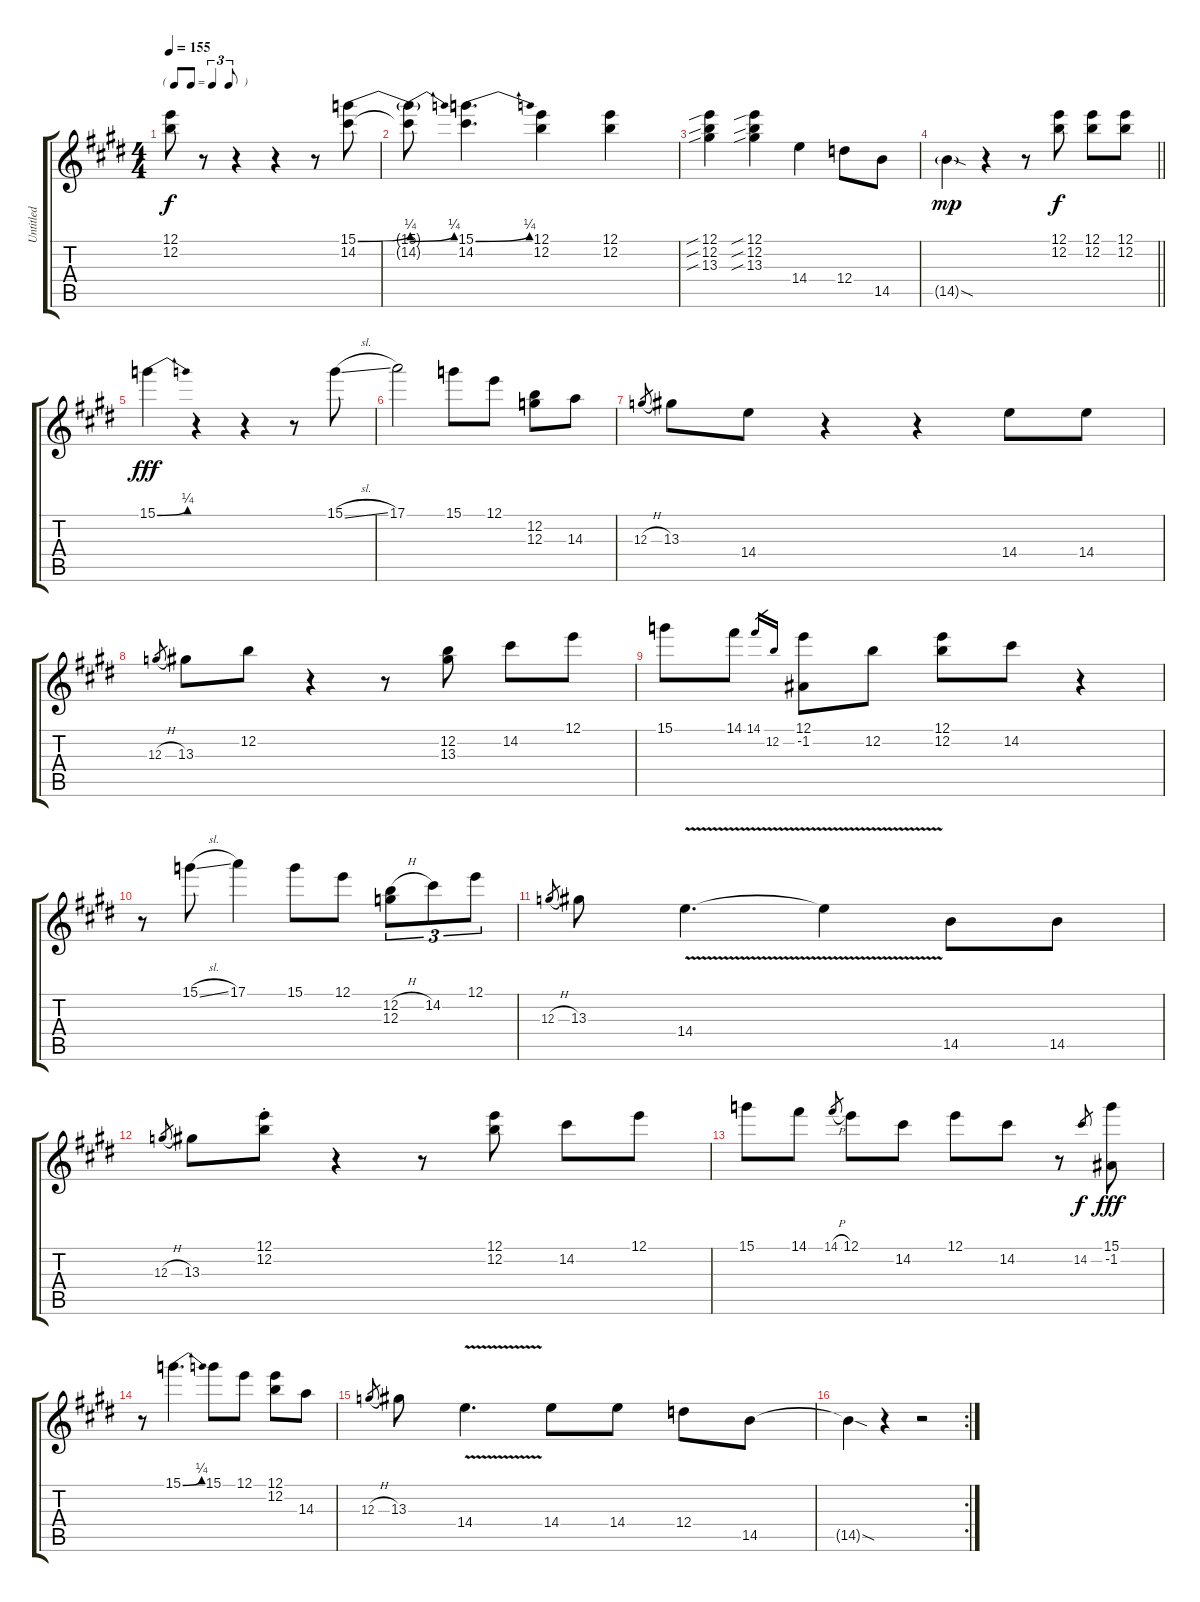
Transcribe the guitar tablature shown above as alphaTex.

\track ("Untitled" "Untitled") {instrument acousticguitarsteel}
\staff {score tabs}
\tuning (E4 B3 G3 D3 A2 E2) {hide}
\ts (4 4)
\tf triplet8th
\tempo 155
\clef g2
\ks e
(12.1 12.2).8{dy f} r.8 r.4 r.4 r.8 (15.1{be (bend 0 0 60 1)} 14.2).8 |
\ks c#minor
(15.1{be (bend 0 0 60 1) t} 14.2{t}).8 (15.1{be (bend 0 0 60 1)} 14.2).4{d} (12.1 12.2).4 (12.1 12.2).4 |
(12.1{sib} 12.2{sib} 13.3{sib}).4 (12.1{sib} 12.2{sib} 13.3{sib}).4 14.4.4 12.4.8 14.5.8 |
\barLineRight lightlight
14.5{sod g}.4{dy mp} r.4 r.8 (12.1 12.2).8{dy f} (12.1 12.2).8 (12.1 12.2).8 |
\ks e
15.1{be (bend 0 0 60 1)}.4{dy fff} r.4 r.4 r.8 15.1{sl}.8 |
\ks c#minor
17.1.2 15.1.8 12.1.8 (12.2 12.3).8 14.3.8 |
12.3{h}.8{gr} 13.3.8 14.4.8 r.4 r.4 14.4.8 14.4.8 |
12.3{h}.8{gr} 13.3.8 12.2.8 r.4 r.8 (12.2 13.3).8 14.2.8 12.1.8 |
\ks e
15.1.8 14.1.8 14.1.16{gr} 12.2.16{gr} (12.1 -1.2).8 12.2.8 (12.1 12.2).8 14.2.8 r.4 |
\ks c#minor
r.8 15.1{sl}.8 17.1.4 15.1.8 12.1.8 (12.2{h} 12.3).8{tu (3 2)} 14.2.8{tu (3 2)} 12.1.8{tu (3 2)} |
12.3{h}.8{gr} 13.3.8 14.4{v}.4{d} 14.4{v t}.4 14.5.8 14.5.8 |
12.3{h}.8{gr} 13.3.8 (12.1{st} 12.2{st}).8 r.4 r.8 (12.1 12.2).8 14.2.8 12.1.8 |
\ks e
15.1.8 14.1.8 14.1{h}.8{gr} 12.1.8 14.2.8 12.1.8 14.2.8 r.8 14.2.8{gr dy f} (15.1 -1.2).8{dy fff} |
\ks c#minor
r.8 15.1{be (bend 0 0 60 1)}.4{d} 15.1.8 12.1.8 (12.1 12.2).8 14.3.8 |
12.3{h}.8{gr} 13.3.8 14.4{v}.4{d} 14.4.8 14.4.8 12.4.8 14.5.8 |
\rc 2
14.5{sod t}.4 r.4 r.2
